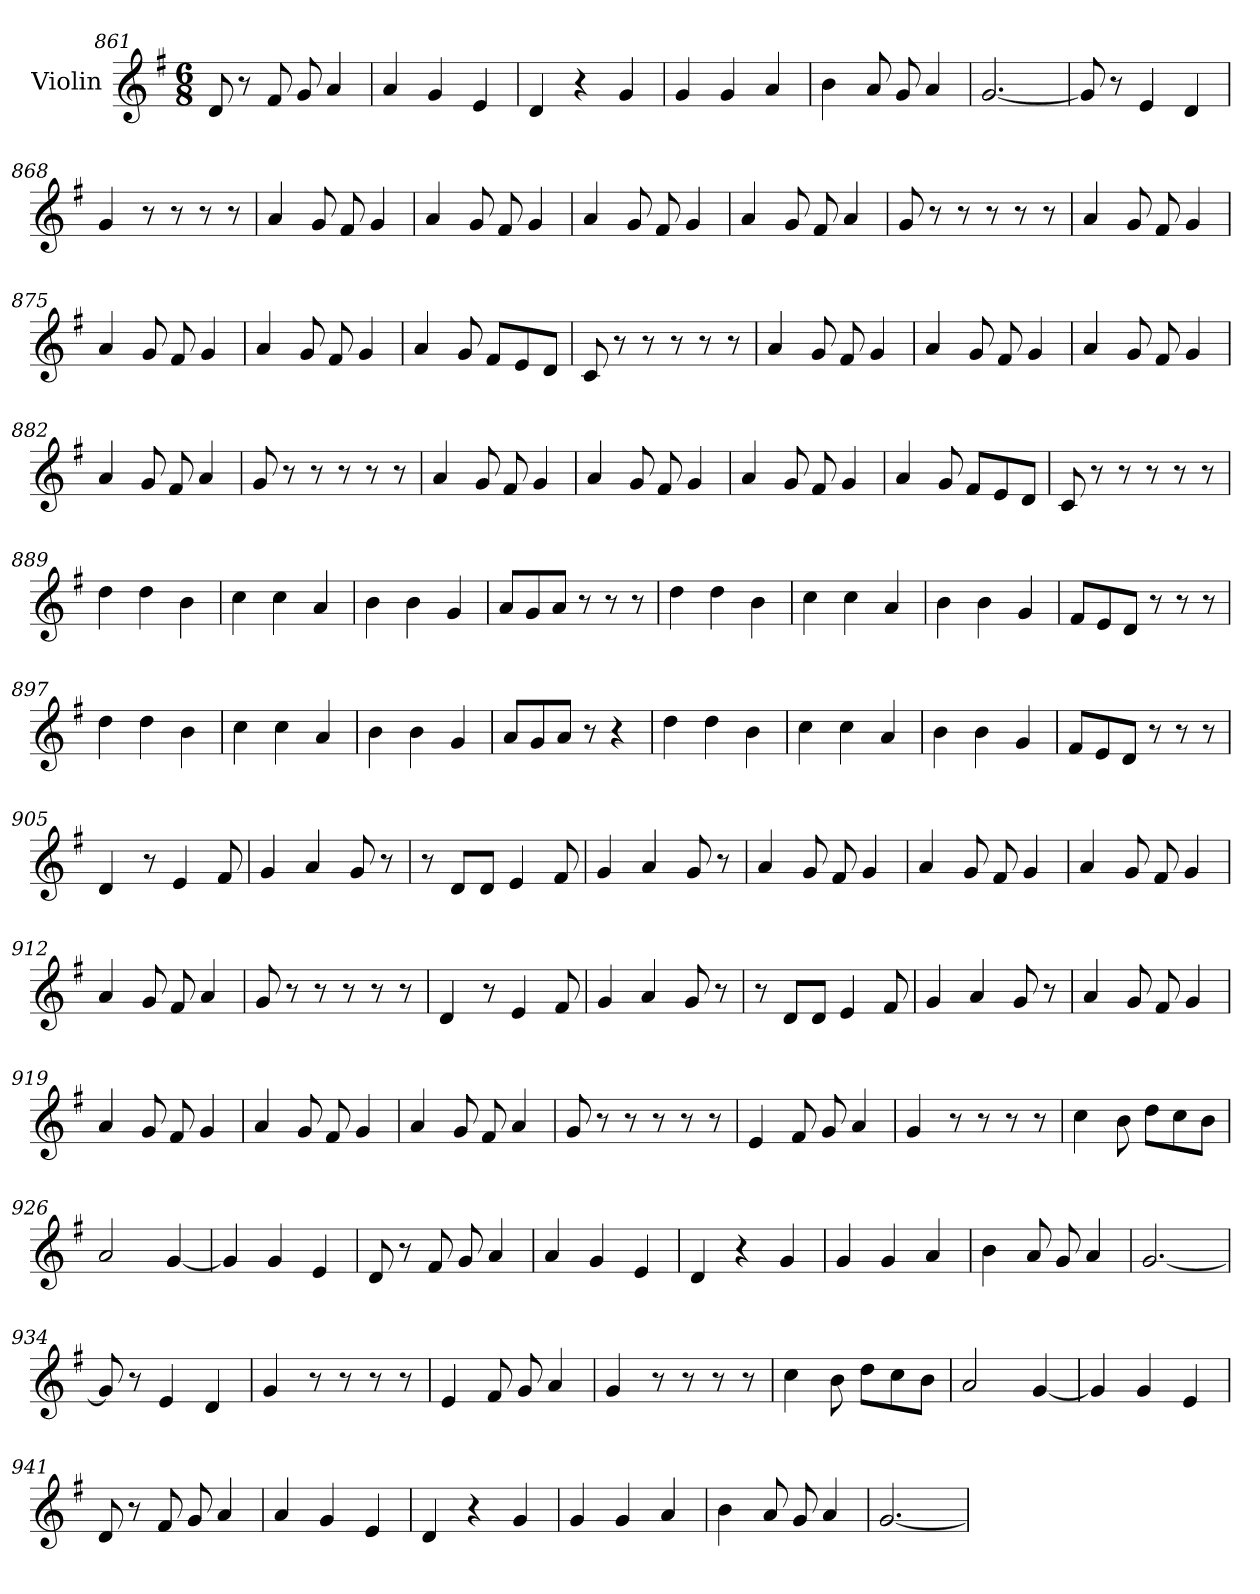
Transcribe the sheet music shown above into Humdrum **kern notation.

**kern
*part1
*staff1
*I"Violin
*clefG2
*k[f#]
*G:
*M6/8
=861
8d/
8r
8f#/
8g/
4a/
=862
4a/
4g/
4e/
!!LO:LB:g=z
=863
4d/
4r
4g/
=864
4g/
4g/
4a/
=865
4b\
8a/
8g/
4a/
=866
[2.g/
=867
8g/]
8r
4e/
4d/
=868
4g/
8r
8r
8r
8r
=869
4a/
8g/
8f#/
4g/
!!LO:LB:g=z
=870
4a/
8g/
8f#/
4g/
=871
4a/
8g/
8f#/
4g/
=872
4a/
8g/
8f#/
4a/
=873
8g/
8r
8r
8r
8r
8r
=874
4a/
8g/
8f#/
4g/
=875
4a/
8g/
8f#/
4g/
!!LO:LB:g=z
=876
4a/
8g/
8f#/
4g/
=877
4a/
8g/
8f#/L
8e/
8d/J
=878
8c/
8r
8r
8r
8r
8r
=879
4a/
8g/
8f#/
4g/
=880
4a/
8g/
8f#/
4g/
=881
4a/
8g/
8f#/
4g/
!!LO:LB:g=z
=882
4a/
8g/
8f#/
4a/
=883
8g/
8r
8r
8r
8r
8r
=884
4a/
8g/
8f#/
4g/
=885
4a/
8g/
8f#/
4g/
=886
4a/
8g/
8f#/
4g/
=887
4a/
8g/
8f#/L
8e/
8d/J
!!LO:LB:g=z
=888
8c/
8r
8r
8r
8r
8r
=889
4dd\
4dd\
4b\
=890
4cc\
4cc\
4a/
=891
4b\
4b\
4g/
=892
8a/L
8g/
8a/J
8r
8r
8r
=893
4dd\
4dd\
4b\
=894
4cc\
4cc\
4a/
!!LO:LB:g=z
=895
4b\
4b\
4g/
=896
8f#/L
8e/
8d/J
8r
8r
8r
=897
4dd\
4dd\
4b\
=898
4cc\
4cc\
4a/
=899
4b\
4b\
4g/
=900
8a/L
8g/
8a/J
8r
4r
=901
4dd\
4dd\
4b\
!!LO:PB:g=z
=902
4cc\
4cc\
4a/
=903
4b\
4b\
4g/
=904
8f#/L
8e/
8d/J
8r
8r
8r
=905
4d/
8r
4e/
8f#/
=906
4g/
4a/
8g/
8r
=907
8r
8d/L
8d/J
4e/
8f#/
!!LO:LB:g=z
=908
4g/
4a/
8g/
8r
=909
4a/
8g/
8f#/
4g/
=910
4a/
8g/
8f#/
4g/
=911
4a/
8g/
8f#/
4g/
=912
4a/
8g/
8f#/
4a/
=913
8g/
8r
8r
8r
8r
8r
!!LO:LB:g=z
=914
4d/
8r
4e/
8f#/
=915
4g/
4a/
8g/
8r
=916
8r
8d/L
8d/J
4e/
8f#/
=917
4g/
4a/
8g/
8r
=918
4a/
8g/
8f#/
4g/
=919
4a/
8g/
8f#/
4g/
!!LO:LB:g=z
=920
4a/
8g/
8f#/
4g/
=921
4a/
8g/
8f#/
4a/
=922
8g/
8r
8r
8r
8r
8r
=923
4e/
8f#/
8g/
4a/
=924
4g/
8r
8r
8r
8r
=925
4cc\
8b\
8dd\L
8cc\
8b\J
!!LO:LB:g=z
=926
2a/
[4g/
=927
4g/]
4g/
4e/
=928
8d/
8r
8f#/
8g/
4a/
=929
4a/
4g/
4e/
=930
4d/
4r
4g/
=931
4g/
4g/
4a/
=932
4b\
8a/
8g/
4a/
!!LO:LB:g=z
=933
[2.g/
=934
8g/]
8r
4e/
4d/
=935
4g/
8r
8r
8r
8r
=936
4e/
8f#/
8g/
4a/
=937
4g/
8r
8r
8r
8r
=938
4cc\
8b\
8dd\L
8cc\
8b\J
=939
2a/
[4g/
!!LO:LB:g=z
=940
4g/]
4g/
4e/
=941
8d/
8r
8f#/
8g/
4a/
=942
4a/
4g/
4e/
=943
4d/
4r
4g/
=944
4g/
4g/
4a/
=945
4b\
8a/
8g/
4a/
=946
[2.g/
=
*-
